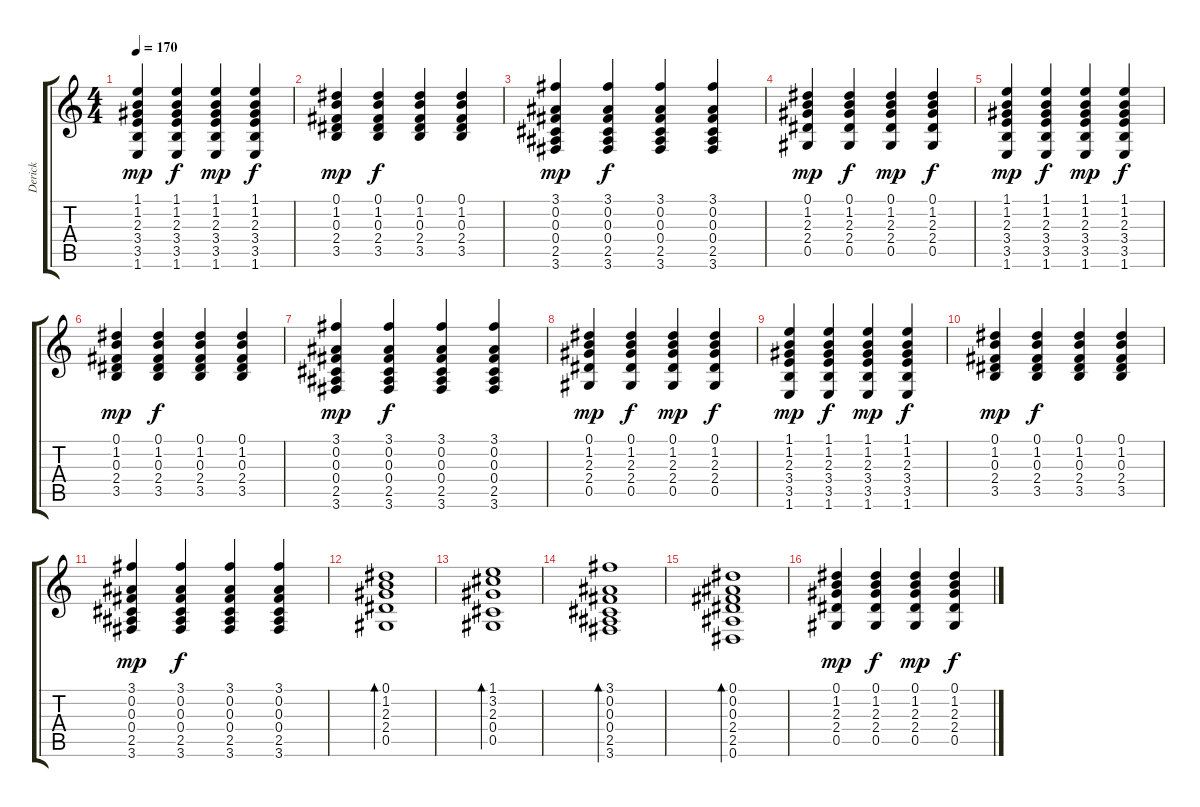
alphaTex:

\track ("Derick" "Derick") {instrument distortionguitar}
\staff {score tabs}
\tuning (Eb4 Bb3 Gb3 Db3 Ab2 Eb2) {hide}
\ts (4 4)
\tempo 170
\clef g2
\ks c
(1.1 1.2 2.3 3.4 3.5 1.6).4{dy mp} (1.1 1.2 2.3 3.4 3.5 1.6).4{dy f} (1.1 1.2 2.3 3.4 3.5 1.6).4{dy mp} (1.1 1.2 2.3 3.4 3.5 1.6).4{dy f} |
(0.1 1.2 0.3 2.4 3.5).4{dy mp} (0.1 1.2 0.3 2.4 3.5).4{dy f} (0.1 1.2 0.3 2.4 3.5).4 (0.1 1.2 0.3 2.4 3.5).4 |
(3.1 0.2 0.3 0.4 2.5 3.6).4{dy mp} (3.1 0.2 0.3 0.4 2.5 3.6).4{dy f} (3.1 0.2 0.3 0.4 2.5 3.6).4 (3.1 0.2 0.3 0.4 2.5 3.6).4 |
(0.1 1.2 2.3 2.4 0.5).4{dy mp} (0.1 1.2 2.3 2.4 0.5).4{dy f} (0.1 1.2 2.3 2.4 0.5).4{dy mp} (0.1 1.2 2.3 2.4 0.5).4{dy f} |
(1.1 1.2 2.3 3.4 3.5 1.6).4{dy mp} (1.1 1.2 2.3 3.4 3.5 1.6).4{dy f} (1.1 1.2 2.3 3.4 3.5 1.6).4{dy mp} (1.1 1.2 2.3 3.4 3.5 1.6).4{dy f} |
(0.1 1.2 0.3 2.4 3.5).4{dy mp} (0.1 1.2 0.3 2.4 3.5).4{dy f} (0.1 1.2 0.3 2.4 3.5).4 (0.1 1.2 0.3 2.4 3.5).4 |
(3.1 0.2 0.3 0.4 2.5 3.6).4{dy mp} (3.1 0.2 0.3 0.4 2.5 3.6).4{dy f} (3.1 0.2 0.3 0.4 2.5 3.6).4 (3.1 0.2 0.3 0.4 2.5 3.6).4 |
(0.1 1.2 2.3 2.4 0.5).4{dy mp} (0.1 1.2 2.3 2.4 0.5).4{dy f} (0.1 1.2 2.3 2.4 0.5).4{dy mp} (0.1 1.2 2.3 2.4 0.5).4{dy f} |
(1.1 1.2 2.3 3.4 3.5 1.6).4{dy mp} (1.1 1.2 2.3 3.4 3.5 1.6).4{dy f} (1.1 1.2 2.3 3.4 3.5 1.6).4{dy mp} (1.1 1.2 2.3 3.4 3.5 1.6).4{dy f} |
(0.1 1.2 0.3 2.4 3.5).4{dy mp} (0.1 1.2 0.3 2.4 3.5).4{dy f} (0.1 1.2 0.3 2.4 3.5).4 (0.1 1.2 0.3 2.4 3.5).4 |
(3.1 0.2 0.3 0.4 2.5 3.6).4{dy mp} (3.1 0.2 0.3 0.4 2.5 3.6).4{dy f} (3.1 0.2 0.3 0.4 2.5 3.6).4 (3.1 0.2 0.3 0.4 2.5 3.6).4 |
(0.1 1.2 2.3 2.4 0.5).1{bd 240 volume 9 instrument acousticguitarsteel} |
(1.1 3.2 2.3 0.4 0.5).1{bd 240} |
(3.1 0.2 0.3 0.4 2.5 3.6).1{bd 240} |
(0.1 0.2 0.3 2.4 2.5 0.6).1{bd 240} |
(0.1 1.2 2.3 2.4 0.5).4{dy mp volume 9 instrument acousticguitarsteel} (0.1 1.2 2.3 2.4 0.5).4{dy f} (0.1 1.2 2.3 2.4 0.5).4{dy mp} (0.1 1.2 2.3 2.4 0.5).4{dy f}
